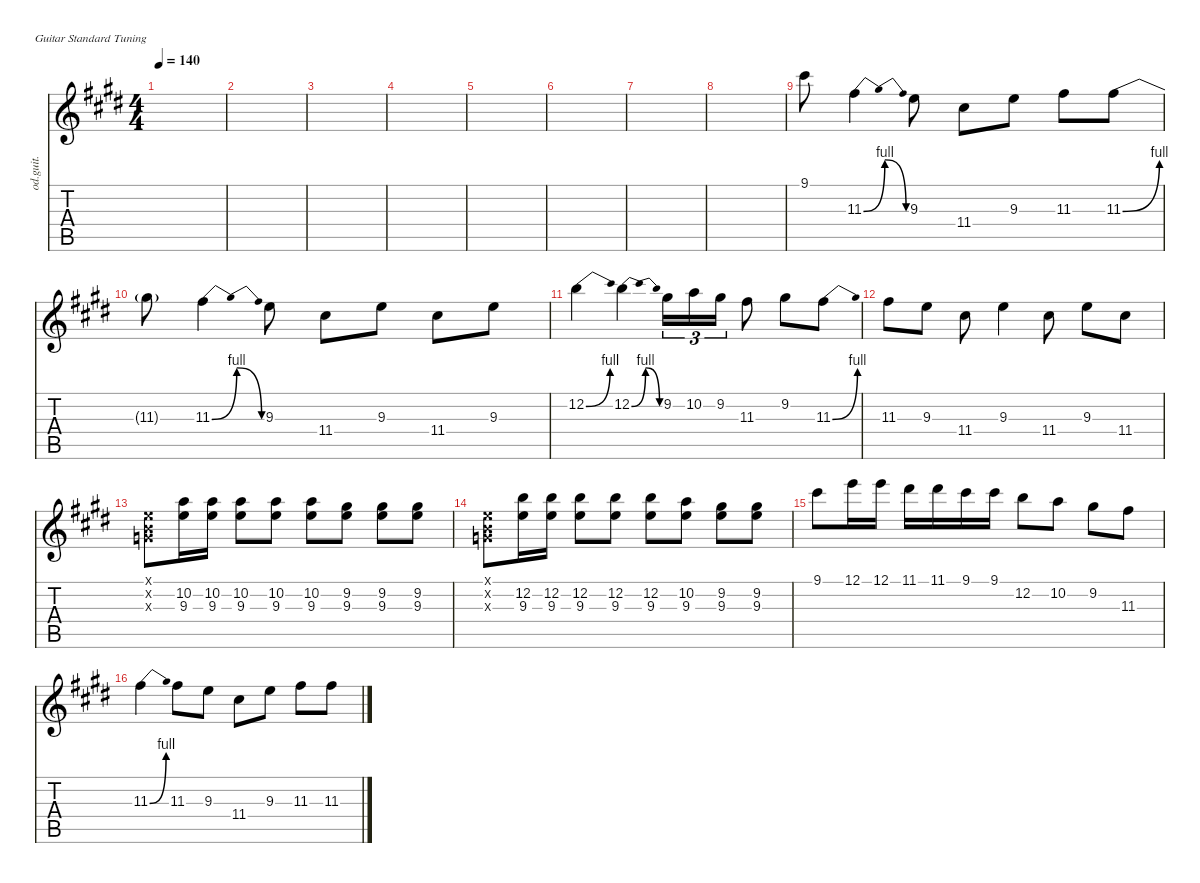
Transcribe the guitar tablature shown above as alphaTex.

\defaultSystemsLayout 4
\hideDynamics
\bracketExtendMode nobrackets
\track ("Overdriven Guitar" "od.guit.") {instrument overdrivenguitar}
\staff {score tabs}
\tuning (E4 B3 G3 D3 A2 E2)
\ts (4 4)
\tempo 140
\clef g2
\ks e
|
|
|
|
|
|
|
|
9.1{acc #}.8{beam Down} 11.3{be (bendrelease 0 0 10.2 4 20.4 4 30 0) acc #}.4{beam Down} 9.3{acc forcenatural}.8{beam Down} 11.4{acc #}.8{beam Down} 9.3{acc forcenatural}.8{beam Down} 11.3{acc #}.8{beam Down} 11.3{be (bend 0 0 15 4) acc #}.8{beam Down} |
11.3{t}.8{beam Down} 11.3{be (bendrelease 0 0 10.2 4 20.4 4 30 0) acc #}.4{beam Down} 9.3{acc forcenatural}.8{beam Down} 11.4{acc #}.8{beam Down} 9.3{acc forcenatural}.8{beam Down} 11.4{acc #}.8{beam Down} 9.3{acc forcenatural}.8{beam Down} |
12.2{be (bend 0 0 15 4) acc forcenatural}.4{beam Down} 12.2{be (bendrelease 0 0 10.2 4 20.4 4 30 0) acc forcenatural}.4{beam Down} 9.2{acc #}.16{tu (3 2) beam Down} 10.2{acc forcenatural}.16{tu (3 2) beam Down} 9.2{acc #}.16{tu (3 2) beam Down} 11.3{acc #}.8{beam Down} 9.2{acc #}.8{beam Down} 11.3{be (bend 0 0 15 4) acc #}.8{beam Down} |
11.3{acc #}.8{beam Down} 9.3{acc forcenatural}.8{beam Down} 11.4{acc #}.8{beam Down} 9.3{acc forcenatural}.4{beam Down} 11.4{acc #}.8{beam Down} 9.3{acc forcenatural}.8{beam Down} 11.4{acc #}.8{beam Down} |
(0.3{x acc forcenatural} 0.1{x acc forcenatural} 0.2{x acc forcenatural}).8{beam Down} (10.2{acc forcenatural} 9.3{acc forcenatural}).16{beam Down} (9.3{acc forcenatural} 10.2{acc forcenatural}).16{beam Down} (9.3{acc forcenatural} 10.2{acc forcenatural}).8{beam Down} (10.2{acc forcenatural} 9.3{acc forcenatural}).8{beam Down} (10.2{acc forcenatural} 9.3{acc forcenatural}).8{beam Down} (9.3{acc forcenatural} 9.2{acc #}).8{beam Down} (9.2{acc #} 9.3{acc forcenatural}).8{beam Down} (9.2{acc #} 9.3{acc forcenatural}).8{beam Down} |
(0.3{x acc forcenatural} 0.2{x acc forcenatural} 0.1{x acc forcenatural}).8{beam Down} (9.3{acc forcenatural} 12.2{acc forcenatural}).16{beam Down} (12.2{acc forcenatural} 9.3{acc forcenatural}).16{beam Down} (12.2{acc forcenatural} 9.3{acc forcenatural}).8{beam Down} (12.2{acc forcenatural} 9.3{acc forcenatural}).8{beam Down} (12.2{acc forcenatural} 9.3{acc forcenatural}).8{beam Down} (9.3{acc forcenatural} 10.2{acc forcenatural}).8{beam Down} (9.3{acc forcenatural} 9.2{acc #}).8{beam Down} (9.3{acc forcenatural} 9.2{acc #}).8{beam Down} |
9.1{acc #}.8{beam Down} 12.1{acc forcenatural}.16{beam Down} 12.1{acc forcenatural}.16{beam Down} 11.1{acc #}.16{beam Down} 11.1{acc #}.16{beam Down} 9.1{acc #}.16{beam Down} 9.1{acc #}.16{beam Down} 12.2{acc forcenatural}.8{beam Down} 10.2{acc forcenatural}.8{beam Down} 9.2{acc #}.8{beam Down} 11.3{acc #}.8{beam Down} |
11.3{be (bend 0 0 15 4) acc #}.4{beam Down} 11.3{acc #}.8{beam Down} 9.3{acc forcenatural}.8{beam Down} 11.4{acc #}.8{beam Down} 9.3{acc forcenatural}.8{beam Down} 11.3{acc #}.8{beam Down} 11.3{acc #}.8{beam Down}
